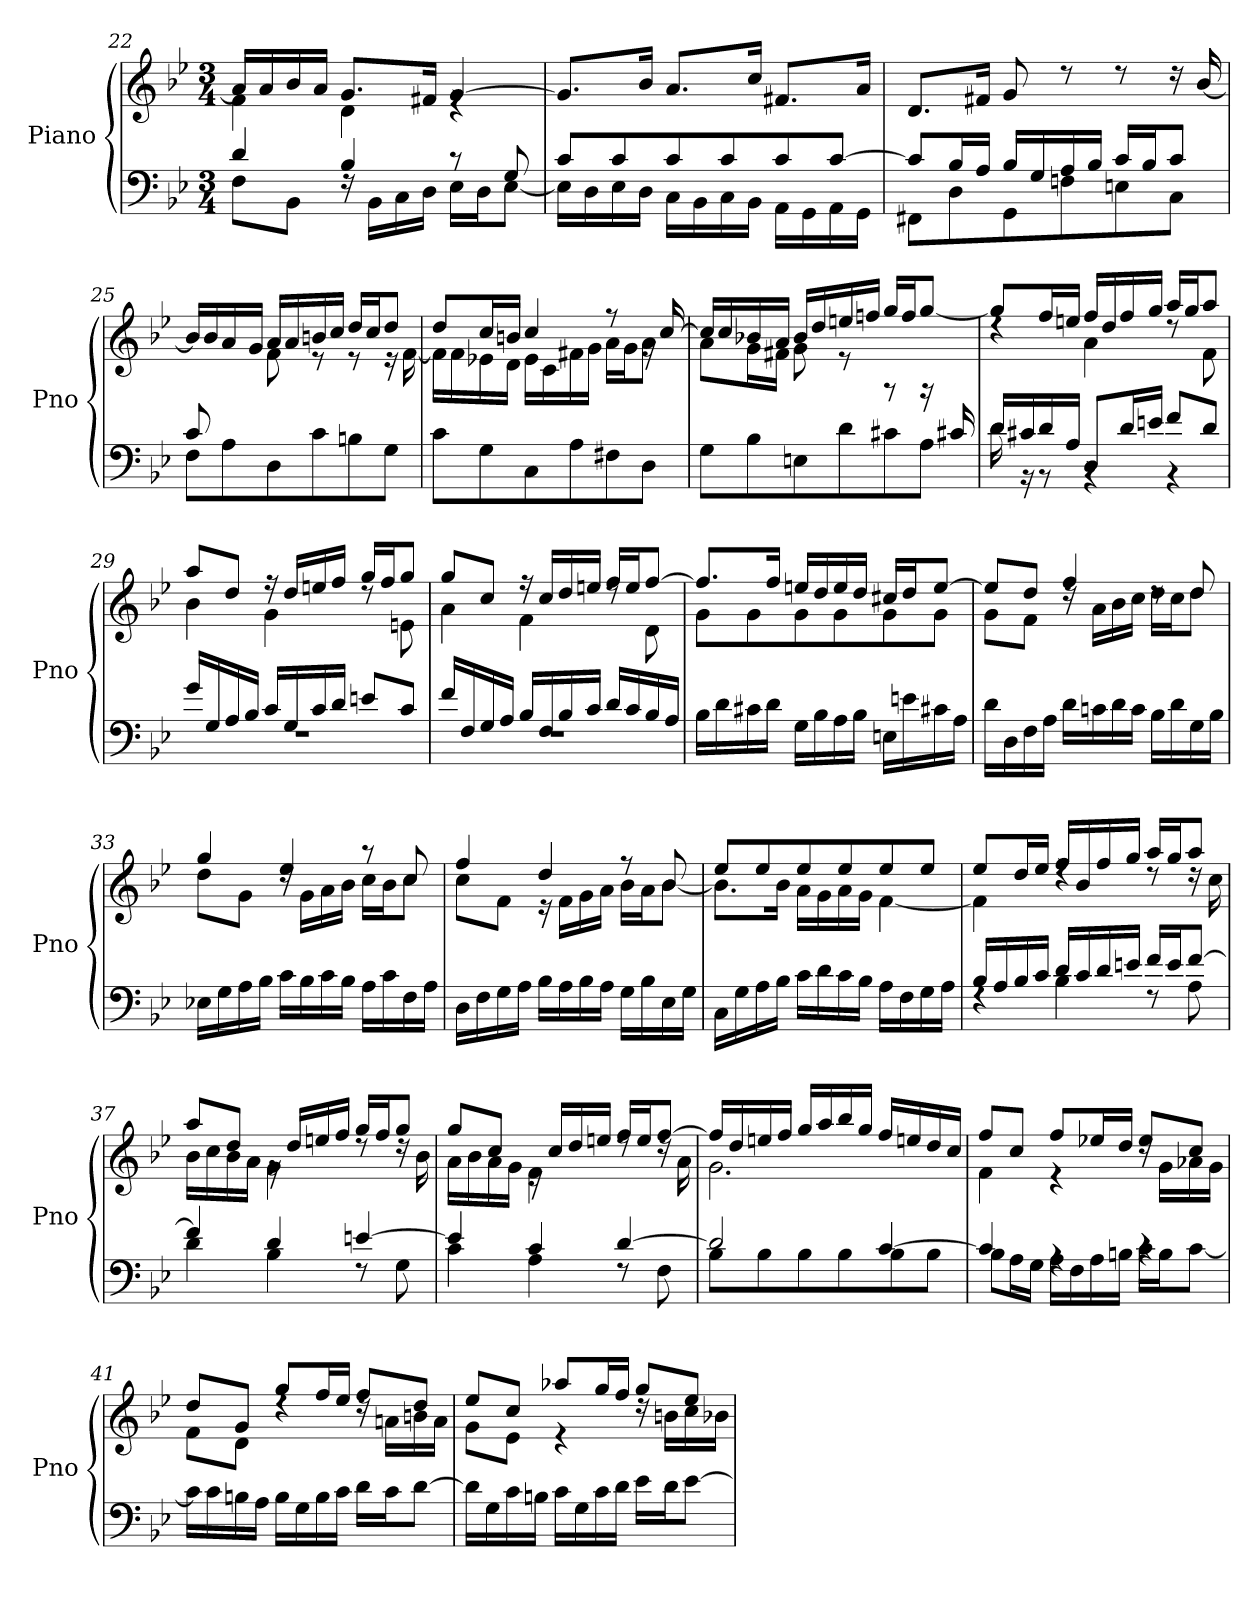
**kern	**kern
*part1	*part1
*staff2	*staff1
*I"Piano	*
*I'Pno	*
*clefF4	*clefG2
*k[b-e-]	*k[b-e-]
*M3/4	*M3/4
=22	=22
*^	*^
4d/	8F\L	16a/LL]	4f\
.	.	16a/	.
.	8BB-\J	16b-/	.
.	.	16a/JJ	.
4B-/	16rF	8.g/L	4d\
.	16BB-\LL	.	.
.	16C\	.	.
.	16D\JJ	16f#X/Jk	.
8r	16E-\LL	[4g/	4re
.	16D\J	.	.
8G/	[8E-\J	.	.
*	*	*v	*v
=23	=23	=23
8c/L	16E-\LL]	8.g/L]
.	16D\	.
8c/	16E-\	.
.	16D\JJ	16b-/Jk
8c/	16C\LL	8.a/L
.	16BB-\	.
8c/	16C\	.
.	16BB-\JJ	16cc/Jk
8c/	16AA\LL	8.f#X/L
.	16GG\	.
[8c/J	16AA\	.
.	16GG\JJ	16a/Jk
!!LO:LB:g=z
=24	=24	=24
8c/L]	8FF#X\L	8.d/L
16B-/L	8D\	.
16A/JJ	.	16f#X/Jk
16B-/LL	8GG\	8g/
16G/	.	.
16A/	8Fn\	8rdd
16B-/JJ	.	.
16c/LL	8En\	8rdd
16B-/J	.	.
8c/J	8C\J	16rdd
.	.	[16b-/
=25	=25	=25
*	*	*^
8c/L	8F\L	16b-/LL]	8ryy
.	.	16b-/	.
2ryy	8A\	16a/	16f\L
.	.	16g/JJ	16en\JJ
.	8D\	16a/LL	8f\
.	.	16a/	.
.	8c\	16bn/	8r
.	.	16cc/JJ	.
.	8Bn\	16dd/LL	8r
.	.	16cc/J	.
8ryy	8G\J	8dd/J	16r
.	.	.	[16f\
*v	*v	*	*
=26	=26	=26
8c\L	8dd/L	16f\LL]
.	.	16f\
8G\	16cc/L	16e-X\
.	16bn/JJ	16d\JJ
8C\	4cc/	16e-\LL
.	.	16c\
8A\	.	16f#X\
.	.	16g\JJ
8F#X\	8r	16a\LL
.	.	16g\J
8D\J	16rg	8a\J
.	[16cc/	.
!!LO:LB:g=z	!!
=27	=27	=27
*^	*	*
8G\L	2ryy	16cc/LL]	8a\L
.	.	16cc/	.
8B-\	.	16b-X/	16g\L
.	.	16a/JJ	16f#X\JJ
8En\	.	16b-/LL	8g\
.	.	16dd/	.
8d\	.	16een/	8r
.	.	16ffn/JJ	.
8c#X\	8rdd	16gg/LL	4ryy
.	.	16ff/J	.
8A\J	16rdd	[8gg/J	.
.	16c#X/	.	.
=28	=28	=28	=28
16d/LL	16d\	8gg/L]	4rdd
16c#X/	16r	.	.
16d/	8r	16ff/L	.
16A/JJ	.	16een/JJ	.
8D/L	4rBB	16ff/LL	4a\
.	.	16dd/	.
16d/L	.	16ff/	.
16en/JJ	.	16gg/JJ	.
8f/L	4rBB	16aa/LL	8rdd
.	.	16gg/J	.
8d/J	.	8aa/J	8f\
=29	=29	=29	=29
16g/LL	2.rF	8aa/L	4b-\
16G/	.	.	.
16A/	.	8dd/J	.
16B-/JJ	.	.	.
16c/LL	.	16r	4g\
16G/	.	16dd/LL	.
16c/	.	16een/	.
16d/JJ	.	16ff/JJ	.
8en/L	.	16gg/LL	8rdd
.	.	16ff/J	.
8c/J	.	8gg/J	8en\
=30	=30	=30	=30
16f/LL	2.rF	8gg/L	4a\
16F/	.	.	.
16G/	.	8cc/J	.
16A/JJ	.	.	.
16B-/LL	.	16r	4f\
16F/	.	16cc/LL	.
16B-/	.	16dd/	.
16c/JJ	.	16een/JJ	.
16d/LL	.	16ff/LL	8rdd
16c/	.	16ee/J	.
16B-/	.	[8ff/J	8d\
16A/JJ	.	.	.
*v	*v	*	*
!!LO:LB:g=z	!!
=31	=31	=31
16B-\LL	8.ff/L]	8g\L
16d\	.	.
16c#X\	.	8g\
16d\JJ	16ff/Jk	.
16G\LL	16een/LL	8g\
16B-\	16dd/	.
16A\	16ee/	8g\
16B-\JJ	16dd/JJ	.
16En\LL	16cc#X/LL	8g\
16en\	16dd/J	.
16c#X\	[8ee/J	8g\J
16A\JJ	.	.
=32	=32	=32
16d\LL	8ee/L]	8g\L
16D\	.	.
16F\	8dd/J	8f\J
16A\JJ	.	.
16d\LL	4ff/	16rdd
16cn\	.	16a\LL
16d\	.	16b-\
16c\JJ	.	16cc\JJ
16B-\LL	8rdd	16dd\LL
16d\	.	16cc\J
16G\	8dd/	8dd\J
16B-\JJ	.	.
=33	=33	=33
16E-X\LL	4gg/	8dd\L
16G\	.	.
16A\	.	8g\J
16B-\JJ	.	.
16c\LL	4ee-/	16rdd
16B-\	.	16g\LL
16c\	.	16a\
16B-\JJ	.	16b-\JJ
16A\LL	8r	16cc\LL
16c\	.	16b-\J
16F\	8cc/	8cc\J
16A\JJ	.	.
=34	=34	=34
16D\LL	4ff/	8cc\L
16F\	.	.
16G\	.	8f\J
16A\JJ	.	.
16B-\LL	4dd/	16r
16A\	.	16f\LL
16B-\	.	16g\
16A\JJ	.	16a\JJ
16G\LL	8r	16b-\LL
16B-\	.	16a\J
16E-\	8b-/	[8b-\J
16G\JJ	.	.
!!LO:LB:g=z	!!
=35	=35	=35
16C\LL	8ee-/L	8.b-\L]
16G\	.	.
16A\	8ee-/	.
16B-\JJ	.	16b-\Jk
16c\LL	8ee-/	16a\LL
16d\	.	16g\
16c\	8ee-/	16a\
16B-\JJ	.	16g\JJ
16A\LL	8ee-/	[4f\
16F\	.	.
16G\	8ee-/J	.
16A\JJ	.	.
=36	=36	=36
*^	*	*
16B-/LL	4rF	8ee-/L	4f\]
16A/	.	.	.
16B-/	.	16dd/L	.
16c/JJ	.	16ee-/JJ	.
16d/LL	4B-\	16ff/LL	4rdd
16c/	.	16b-/	.
16d/	.	16ff/	.
16en/JJ	.	16gg/JJ	.
16f/LL	8rF	16aa/LL	8rdd
16e/J	.	16gg/J	.
[8f/J	8A\	8aa/J	16rdd
.	.	.	16cc\
=37	=37	=37	=37
4f/]	4d\	8aa/L	16b-\LL
.	.	.	16cc\
.	.	8dd/J	16b-\
.	.	.	16a\JJ
4d/	4B-\	16rg	4g\
.	.	16dd/LL	.
.	.	16een/	.
.	.	16ff/JJ	.
[4en/	8rF	16gg/LL	8rdd
.	.	16ff/J	.
.	8G\	8gg/J	16rdd
.	.	.	16b-\
=38	=38	=38	=38
4e/]	4c\	8gg/L	16a\LL
.	.	.	16b-\
.	.	8cc/J	16a\
.	.	.	16g\JJ
4c/	4A\	16re	4f\
.	.	16cc/LL	.
.	.	16dd/	.
.	.	16een/JJ	.
[4d/	8rF	16ff/LL	8rdd
.	.	16ee/J	.
.	8F\	[8ff/J	16rdd
.	.	.	16a\
!!LO:LB:g=z	!!
=39	=39	=39	=39
2d/]	8B-\L	16ff/LL]	2.g\
.	.	16dd/	.
.	8B-\	16een/	.
.	.	16ff/JJ	.
.	8B-\	16gg/LL	.
.	.	16aa/	.
.	8B-\	16bb-/	.
.	.	16gg/JJ	.
[4c/	8B-\	16ff/LL	.
.	.	16een/	.
.	8B-\J	16dd/	.
.	.	16cc/JJ	.
=40	=40	=40	=40
4c/]	8B-\L	8ff/L	4f\
.	16A\L	8cc/J	.
.	16G\JJ	.	.
4rA	16A\LL	8ff/L	4r
.	16F\	.	.
.	16A\	16ee-X/L	.
.	16Bn\JJ	16dd/JJ	.
4rc	16c\LL	8ee-/L	16rdd
.	16B\J	.	16g\LL
.	[8c\J	8cc/J	16a-X\
.	.	.	16g\JJ
*v	*v	*	*
=41	=41	=41
16c\LL]	8dd/L	8f\L
16c\	.	.
16Bn\	8g/J	8d\J
16A\JJ	.	.
16B\LL	8gg/L	4rdd
16G\	.	.
16B\	16ff/L	.
16c\JJ	16ee-/JJ	.
16d\LL	8ff/L	16rdd
16c\J	.	16an\LL
[8d\J	8dd/J	16bn\
.	.	16a\JJ
!!LO:PB:g=z	!!
=42	=42	=42
16d\LL]	8ee-/L	8g\L
16G\	.	.
16c\	8cc/J	8e-\J
16Bn\JJ	.	.
16c\LL	8aa-X/L	4r
16G\	.	.
16c\	16gg/L	.
16d\JJ	16ff/JJ	.
16e-\LL	8gg/L	16rdd
16d\J	.	16bn\LL
[8e-\J	8ee-/J	16cc\
.	.	16b-X\JJ
*	*v	*v
=	=
*-	*-
